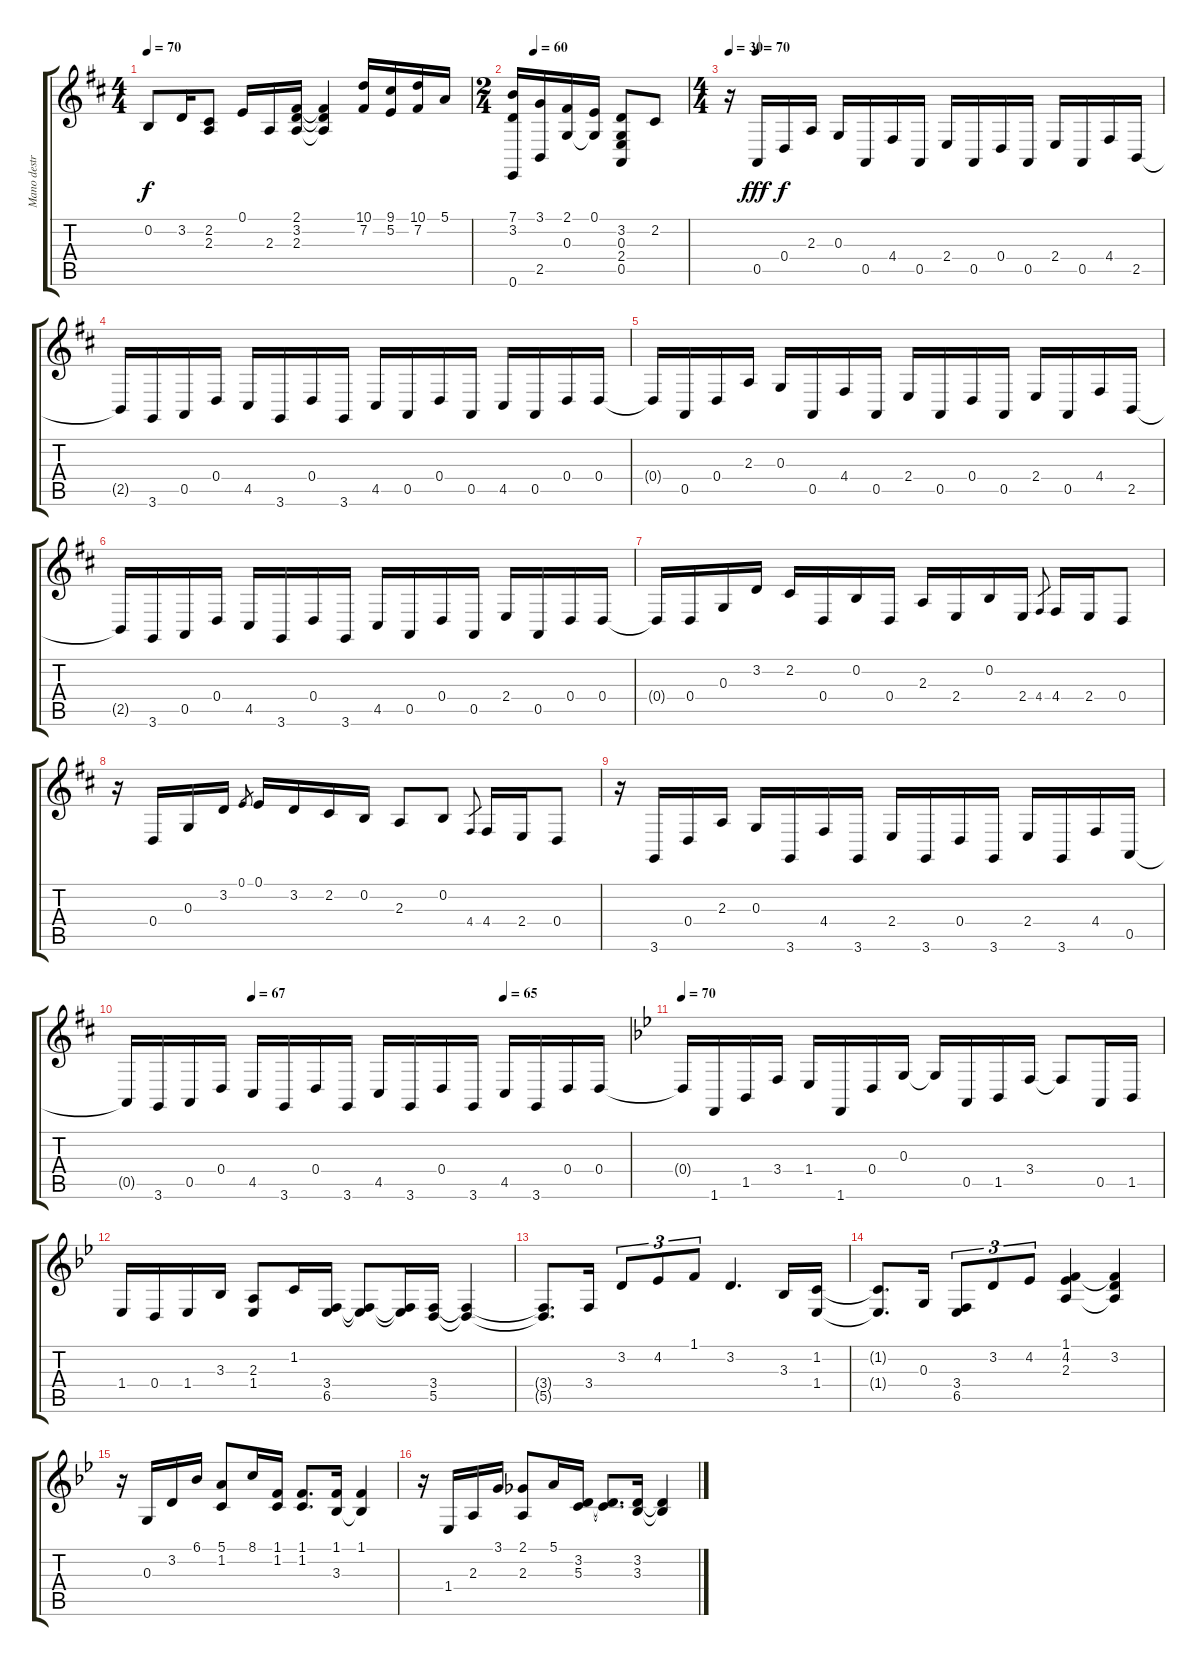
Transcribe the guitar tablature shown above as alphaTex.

\track ("Mano destra" "Mano destr") {instrument acousticgrandpiano}
\staff {score tabs}
\tuning (E4 B3 G3 D3 A2 E2) {hide}
\ts (4 4)
\tempo 70
\clef g2
\ks d
0.2.8{dy f} 3.2.16 (2.2 2.3).8 0.1.16 2.3.16 (2.1 3.2 2.3).16 (2.1{t} 3.2{t} 2.3{t}).4 (10.1 7.2).16 (9.1 5.2).16 (10.1 7.2).16 5.1.16 |
\ts (2 4)
\tempo (60 0.125)
(7.1 3.2 0.6).16 (3.1 2.5).16 (2.1 0.3).16 (0.1 0.3{t}).16 (3.2 0.3 2.4 0.5).8 2.2.8 |
\ts (4 4)
\tempo 30
\tempo (70 0.0625)
r.16 0.5.16{dy fff} 0.4.16{dy f} 2.3.16 0.3.16 0.5.16 4.4.16 0.5.16 2.4.16 0.5.16 0.4.16 0.5.16 2.4.16 0.5.16 4.4.16 2.5.16 |
2.5{t}.16 3.6.16 0.5.16 0.4.16 4.5.16 3.6.16 0.4.16 3.6.16 4.5.16 0.5.16 0.4.16 0.5.16 4.5.16 0.5.16 0.4.16 0.4.16 |
0.4{t}.16 0.5.16 0.4.16 2.3.16 0.3.16 0.5.16 4.4.16 0.5.16 2.4.16 0.5.16 0.4.16 0.5.16 2.4.16 0.5.16 4.4.16 2.5.16 |
2.5{t}.16 3.6.16 0.5.16 0.4.16 4.5.16 3.6.16 0.4.16 3.6.16 4.5.16 0.5.16 0.4.16 0.5.16 2.4.16 0.5.16 0.4.16 0.4.16 |
0.4{t}.16 0.4.16 0.3.16 3.2.16 2.2.16 0.4.16 0.2.16 0.4.16 2.3.16 2.4.16 0.2.16 2.4.16 4.4.8{gr} 4.4.16 2.4.16 0.4.8 |
r.16 0.4.16 0.3.16 3.2.16 0.1.8{gr} 0.1.16 3.2.16 2.2.16 0.2.16 2.3.8 0.2.8 4.4.8{gr} 4.4.16 2.4.16 0.4.8 |
r.16 3.6.16 0.4.16 2.3.16 0.3.16 3.6.16 4.4.16 3.6.16 2.4.16 3.6.16 0.4.16 3.6.16 2.4.16 3.6.16 4.4.16 0.5.16 |
\tempo (67 0.25)
\tempo (65 0.75)
0.5{t}.16 3.6.16 0.5.16 0.4.16 4.5.16 3.6.16 0.4.16 3.6.16 4.5.16 3.6.16 0.4.16 3.6.16 4.5.16 3.6.16 0.4.16 0.4.16 |
\tempo 70
\ks bb
0.4{t}.16 1.6.16 1.5.16 3.4.16 1.4.16 1.6.16 0.4.16 0.3.16 0.3{t}.16 0.5.16 1.5.16 3.4.16 3.4{t}.8 0.5.16 1.5.16 |
1.4.16 0.4.16 1.4.16 3.3.16 (2.3 1.4).8 1.2.16 (3.4 6.5).16 (3.4{t} 6.5{t}).8 (3.4{t} 6.5{t}).16 (3.4 5.5).16 (3.4{t} 5.5{t}).4 |
(3.4{t} 5.5{t}).8{d} 3.4.16 3.2.8{tu (3 2)} 4.2.8{tu (3 2)} 1.1.8{tu (3 2)} 3.2.4{d} 3.3.16 (1.2 1.4).16 |
(1.2{t} 1.4{t}).8{d} 0.3.16 (3.4 6.5).8{tu (3 2)} 3.2.8{tu (3 2)} 4.2.8{tu (3 2)} (1.1 4.2 2.3).4 (1.1{t} 3.2 2.3{t}).4 |
r.16 0.3.16 3.2.16 6.1.16 (5.1 1.2).8 8.1.16 (1.1 1.2).16 (1.1 1.2).8{d} (1.1 3.3).16 (1.1 3.3{t}).4 |
r.16 1.4.16 2.3.16 3.1.16 (2.1 2.3).8 5.1.16 (3.2 5.3).16 (3.2{t} 5.3{t}).8{d} (3.2 3.3).16 (3.2{t} 3.3{t}).4
